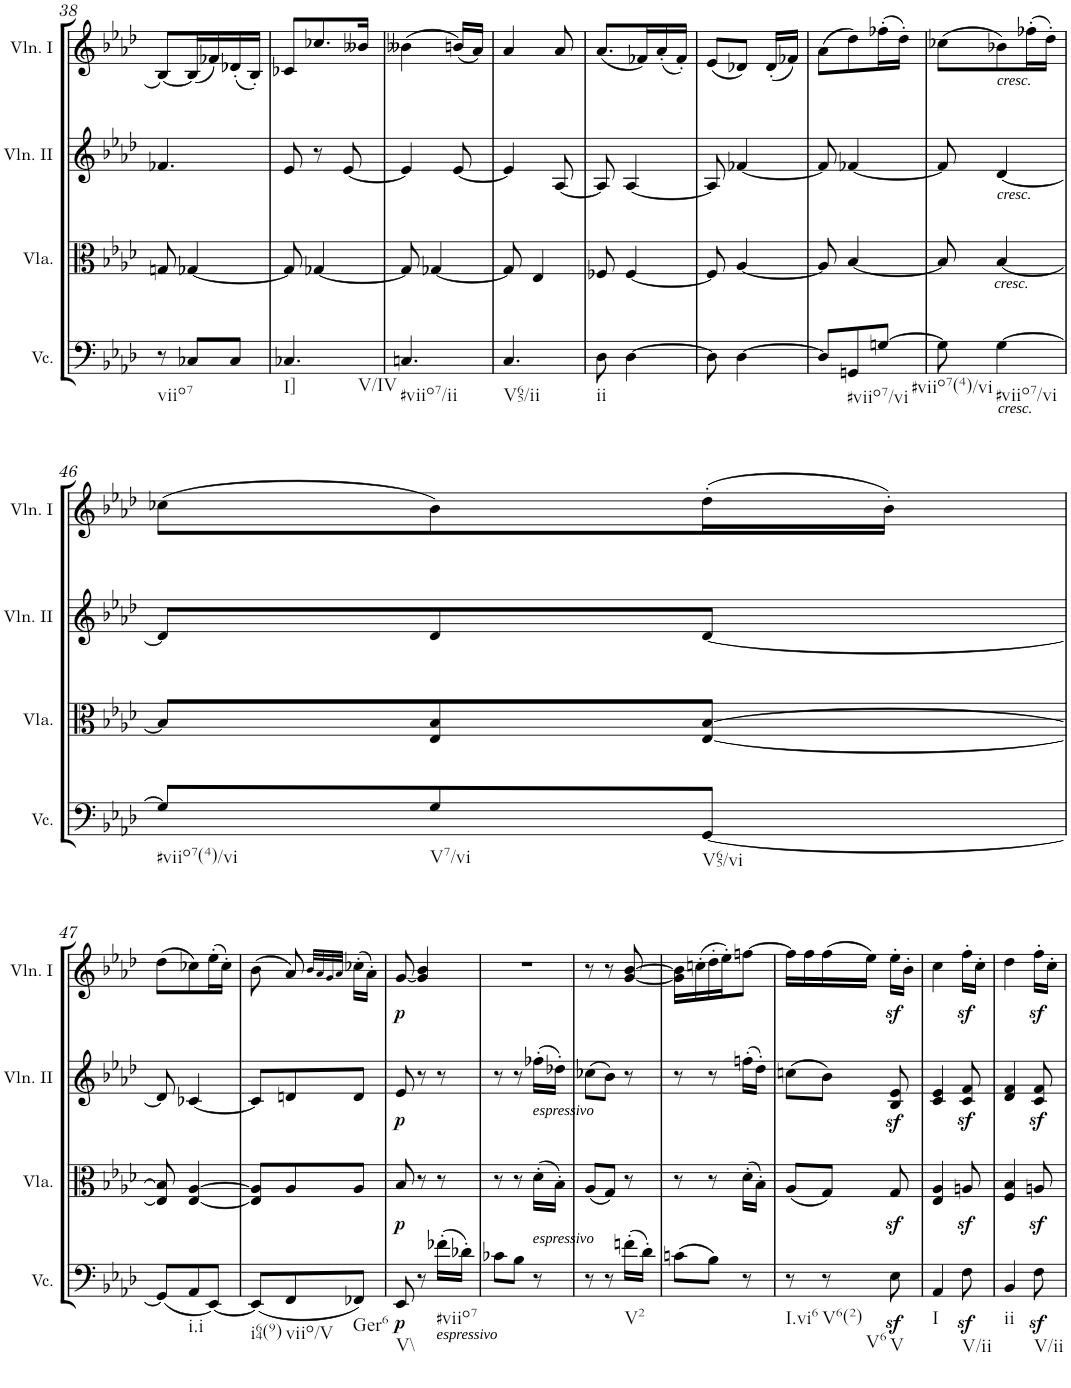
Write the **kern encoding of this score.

**kern	**dynam	**kern	**dynam	**kern	**dynam	**kern	**dynam
*part4	*part4	*part3	*part3	*part2	*part2	*part1	*part1
*staff4	*staff4	*staff3	*staff3	*staff2	*staff2	*staff1	*staff1
*I"Violoncello	*	*I"Viola	*	*I"Violin II	*	*I"Violin I	*
*I'Vc.	*	*I'Vla.	*	*I'Vln. II	*	*I'Vln. I	*
!!LO:PB:g=z
*clefF4	*	*clefC3	*	*clefG2	*	*clefG2	*
*k[b-e-a-d-]	*	*k[b-e-a-d-]	*	*k[b-e-a-d-]	*	*k[b-e-a-d-]	*
*A-:	*	*A-:	*	*A-:	*	*A-:	*
*M3/8	*	*M3/8	*	*M3/8	*	*M3/8	*
=38	=38	=38	=38	=38	=38	=38	=38
!LO:TX:b:t=viio7	!	!	!	!	!	!	!
8r	.	8Gn/	.	4.f-X/	.	[8B-/L	.
8C-X/L	.	[4G-X/	.	.	.	(16B-/L]	.
.	.	.	.	.	.	16f-X/)	.
8C-/J	.	.	.	.	.	(16d-X'/	.
.	.	.	.	.	.	16B-'/JJ)	.
=39	=39	=39	=39	=39	=39	=39	=39
!LO:TX:b:t=I]	!	!	!	!	!	!	!
!LO:TX:b:t=V/IV	!	!	!	!	!	!	!
4.C-X/	.	8G-/]	.	8e-/	.	8c-X/L	.
.	.	[4G-X/	.	8r	.	8.cc-X/	.
.	.	.	.	[8e-/	.	.	.
.	.	.	.	.	.	16b--X/Jk	.
=40	=40	=40	=40	=40	=40	=40	=40
!LO:TX:b:t=#viio7/ii	!	!	!	!	!	!	!
4.Cn/	.	8G-/]	.	4e-/]	.	(4b--X\	.
.	.	[4G-X/	.	.	.	.	.
.	.	.	.	[8e-/	.	(16bn/LL)	.
.	.	.	.	.	.	16a-/JJ)	.
=41	=41	=41	=41	=41	=41	=41	=41
!LO:TX:b:t=V65/ii	!	!	!	!	!	!	!
4.C/	.	8G-/]	.	4e-/]	.	4a-/	.
.	.	4E-/	.	.	.	.	.
.	.	.	.	[8A-/	.	8a-/	.
=42	=42	=42	=42	=42	=42	=42	=42
!LO:TX:b:t=ii	!	!	!	!	!	!	!
8D-\	.	8F-X/	.	8A-/]	.	(8.a-/L	.
[4D-\	.	[4F-/	.	[4A-/	.	.	.
.	.	.	.	.	.	16f-X/L)	.
.	.	.	.	.	.	(16a-'/	.
.	.	.	.	.	.	16f-'/JJ)	.
=43	=43	=43	=43	=43	=43	=43	=43
8D-\]	.	8F-/]	.	8A-/]	.	(8e-/L	.
[4D-\	.	[4A-/	.	[4f-X/	.	8d-X/J)	.
.	.	.	.	.	.	(16d-'/LL	.
.	.	.	.	.	.	16f-X/JJ)	.
=44	=44	=44	=44	=44	=44	=44	=44
8D-/L]	.	8A-/]	.	8f-/]	.	(8a-\L	.
!LO:TX:b:t=#viio7/vi	!	!	!	!	!	!	!
8GGn/	.	[4B-/	.	[4f-X/	.	8dd-\)	.
[8Gn/J	.	.	.	.	.	(16ff-X'\L	.
.	.	.	.	.	.	16dd-'\JJ)	.
=45	=45	=45	=45	=45	=45	=45	=45
!LO:TX:b:t=#viio7(4)/vi	!	!	!	!	!	!	!
8G\]	.	8B-/]	.	8f-/]	.	(8cc-X\L	.
!	!	!	!	!	!	!LO:TX:b:i:t=cresc.	!
!	!	!	!	!LO:TX:b:i:t=cresc.	!	!	!
!	!	!LO:TX:b:i:t=cresc.	!	!	!	!	!
!LO:TX:b:i:t=cresc.	!	!	!	!	!	!	!
!LO:TX:b:t=#viio7/vi	!	!	!	!	!	!	!
[4G\	.	[4B-/	.	[4d-/	.	8b-X\)	.
.	.	.	.	.	.	(16ff-X'\L	.
.	.	.	.	.	.	16dd-'\JJ)	.
!!LO:LB:g=z
=46	=46	=46	=46	=46	=46	=46	=46
!LO:TX:b:t=#viio7(4)/vi	!	!	!	!	!	!	!
8G/L]	.	8B-/L]	.	8d-/L]	.	(8cc-X\L	.
!LO:TX:b:t=V7/vi	!	!	!	!	!	!	!
8G/	.	8E-/ 8B-/	.	8d-/	.	8b-\)	.
!LO:TX:b:t=V65/vi	!	!	!	!	!	!	!
[8GG/J	.	[8E-/ [8B-/J	.	[8d-/J	.	(16dd-'\L	.
.	.	.	.	.	.	16b-'\JJ)	.
!!LO:LB:g=z
=47	=47	=47	=47	=47	=47	=47	=47
(8GG/L]	.	8E-/] 8B-/]	.	8d-/]	.	(8dd-\L	.
!LO:TX:b:t=i.i	!	!	!	!	!	!	!
8AA-/	.	[4E-/ [4A-/	.	[4c-X/	.	8cc-X\)	.
[8EE-/J)	.	.	.	.	.	(16ee-'\L	.
.	.	.	.	.	.	16cc-'\JJ)	.
=48	=48	=48	=48	=48	=48	=48	=48
!LO:TX:b:t=i64(9)	!	!	!	!	!	!	!
(8EE-/L]	.	8E-/] 8A-/]L	.	8c-/L]	.	(8b-\	.
!LO:TX:b:t=viio/V	!	!	!	!	!	!	!
8FF/	.	8A-/	.	8dn/	.	8a-/)	.
.	.	.	.	.	.	32qb-/LLL	.
.	.	.	.	.	.	32qa-/	.
.	.	.	.	.	.	32qg/	.
.	.	.	.	.	.	32qa-/JJJ	.
!LO:TX:b:t=Ger6	!	!	!	!	!	!	!
8FF-X/J)	.	8A-/J	.	8d/J	.	(16cc-X'\LL	.
.	.	.	.	.	.	16a-'\JJ)	.
=49	=49	=49	=49	=49	=49	=49	=49
!LO:TX:b:t=V\\	!	!	!	!	!	!	!
!	!LO:DY:b	!	!LO:DY:b	!	!LO:DY:b	!	!LO:DY:b
8EE-/	p	8B-/	p	8e-/	p	[8g/	p
8r	.	8r	.	8r	.	4g/] 4b-/	.
!LO:TX:b:i:t=espressivo	!	!	!	!	!	!	!
!LO:TX:b:t=#viio7	!	!	!	!	!	!	!
(16f-X'\LL	.	8r	.	8r	.	.	.
16d-X'\JJ)	.	.	.	.	.	.	.
=50	=50	=50	=50	=50	=50	=50	=50
8c-X\L	.	8r	.	8r	.	4.r	.
8B-\J	.	8r	.	8r	.	.	.
!	!	!	!	!LO:TX:b:i:t=espressivo	!	!	!
!LO:TX:a:i:t=espressivo	!	!	!	!	!	!	!
8r	.	(16d-'\LL	.	(16ff-X'\LL	.	.	.
.	.	16B-'\JJ)	.	16dd-X'\JJ)	.	.	.
=51	=51	=51	=51	=51	=51	=51	=51
8r	.	(8A-/L	.	(8cc-X\L	.	8r	.
8r	.	8G/J)	.	8b-\J)	.	8r	.
!LO:TX:b:t=V2	!	!	!	!	!	!	!
(16fn'\LL	.	8r	.	8r	.	[8g/ [8b-/	.
16d-'\JJ)	.	.	.	.	.	.	.
=52	=52	=52	=52	=52	=52	=52	=52
(8cn\L	.	8r	.	8r	.	16g\] 16b-\]LL	.
.	.	.	.	.	.	(16ccn'\	.
8B-\J)	.	8r	.	8r	.	16dd-'\	.
.	.	.	.	.	.	16ee-'\J)	.
8r	.	(16d-'\LL	.	(16ffn'\LL	.	[8ffn\J	.
.	.	16B-'\JJ)	.	16dd-'\JJ)	.	.	.
=53	=53	=53	=53	=53	=53	=53	=53
!LO:TX:b:t=I.vi6	!	!	!	!	!	!	!
8r	.	(8A-/L	.	(8ccn\L	.	16ff\LL]	.
.	.	.	.	.	.	16ff\	.
!LO:TX:b:t=V6(2)	!	!	!	!	!	!	!
!LO:TX:b:t=V6	!	!	!	!	!	!	!
8r	.	8G/J)	.	8b-\J)	.	(16ff\	.
.	.	.	.	.	.	16ee-\JJ)	.
!LO:TX:b:t=V	!	!	!	!	!	!	!
8E-z<\	.	8Gz</	.	8B-/z< 8e-/z<	.	16ee-z<'\LL	.
.	.	.	.	.	.	16b-'\JJ	.
=54	=54	=54	=54	=54	=54	=54	=54
!LO:TX:b:t=I	!	!	!	!	!	!	!
4AA-/	.	4E-/ 4A-/	.	4c/ 4e-/	.	4cc\	.
!LO:TX:b:t=V/ii	!	!	!	!	!	!	!
8Fz<\	.	8Anz</	.	8c/z< 8f/z<	.	16ffz<'\LL	.
.	.	.	.	.	.	16cc'\JJ	.
=55	=55	=55	=55	=55	=55	=55	=55
!LO:TX:b:t=ii	!	!	!	!	!	!	!
4BB-/	.	4F/ 4B-/	.	4d-/ 4f/	.	4dd-\	.
!LO:TX:b:t=V/ii	!	!	!	!	!	!	!
8Fz<\	.	8Anz</	.	8c/z< 8f/z<	.	16ffz<'\LL	.
.	.	.	.	.	.	16cc'\JJ	.
=	=	=	=	=	=	=	=
*-	*-	*-	*-	*-	*-	*-	*-
